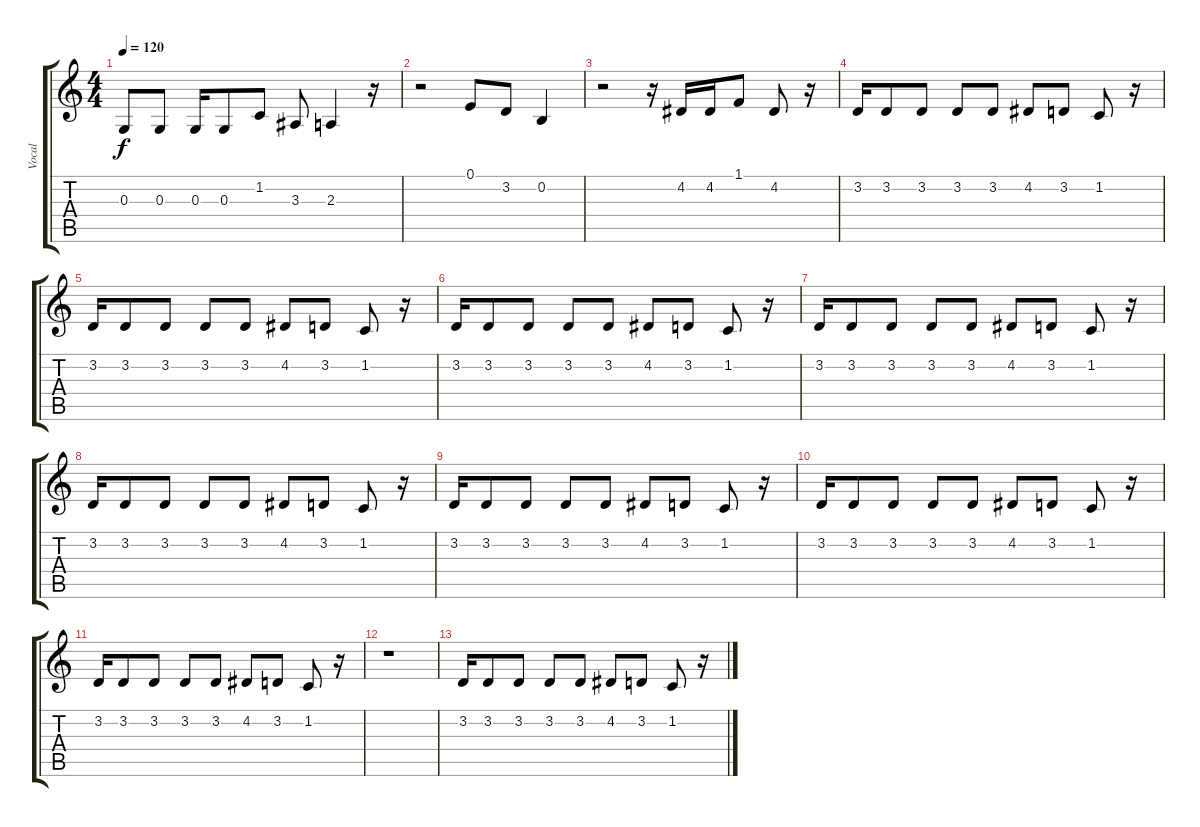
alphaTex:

\track ("Vocal" "Vocal") {instrument piccolo}
\staff {score tabs}
\tuning (E4 B3 G3 D3 A2 E2) {hide}
\ts (4 4)
\tempo 120
\clef g2
\ks c
0.3.8{dy f} 0.3.8 0.3.16 0.3.8 1.2.8 3.3.8 2.3.4 r.16 |
r.2 0.1.8 3.2.8 0.2.4 |
r.2 r.16 4.2.16 4.2.16 1.1.8 4.2.8 r.16 |
3.2.16 3.2.8 3.2.8 3.2.8 3.2.8 4.2.8 3.2.8 1.2.8 r.16 |
3.2.16 3.2.8 3.2.8 3.2.8 3.2.8 4.2.8 3.2.8 1.2.8 r.16 |
3.2.16 3.2.8 3.2.8 3.2.8 3.2.8 4.2.8 3.2.8 1.2.8 r.16 |
3.2.16 3.2.8 3.2.8 3.2.8 3.2.8 4.2.8 3.2.8 1.2.8 r.16 |
3.2.16 3.2.8 3.2.8 3.2.8 3.2.8 4.2.8 3.2.8 1.2.8 r.16 |
3.2.16 3.2.8 3.2.8 3.2.8 3.2.8 4.2.8 3.2.8 1.2.8 r.16 |
3.2.16 3.2.8 3.2.8 3.2.8 3.2.8 4.2.8 3.2.8 1.2.8 r.16 |
3.2.16 3.2.8 3.2.8 3.2.8 3.2.8 4.2.8 3.2.8 1.2.8 r.16 |
r.1 |
3.2.16 3.2.8 3.2.8 3.2.8 3.2.8 4.2.8 3.2.8 1.2.8 r.16
